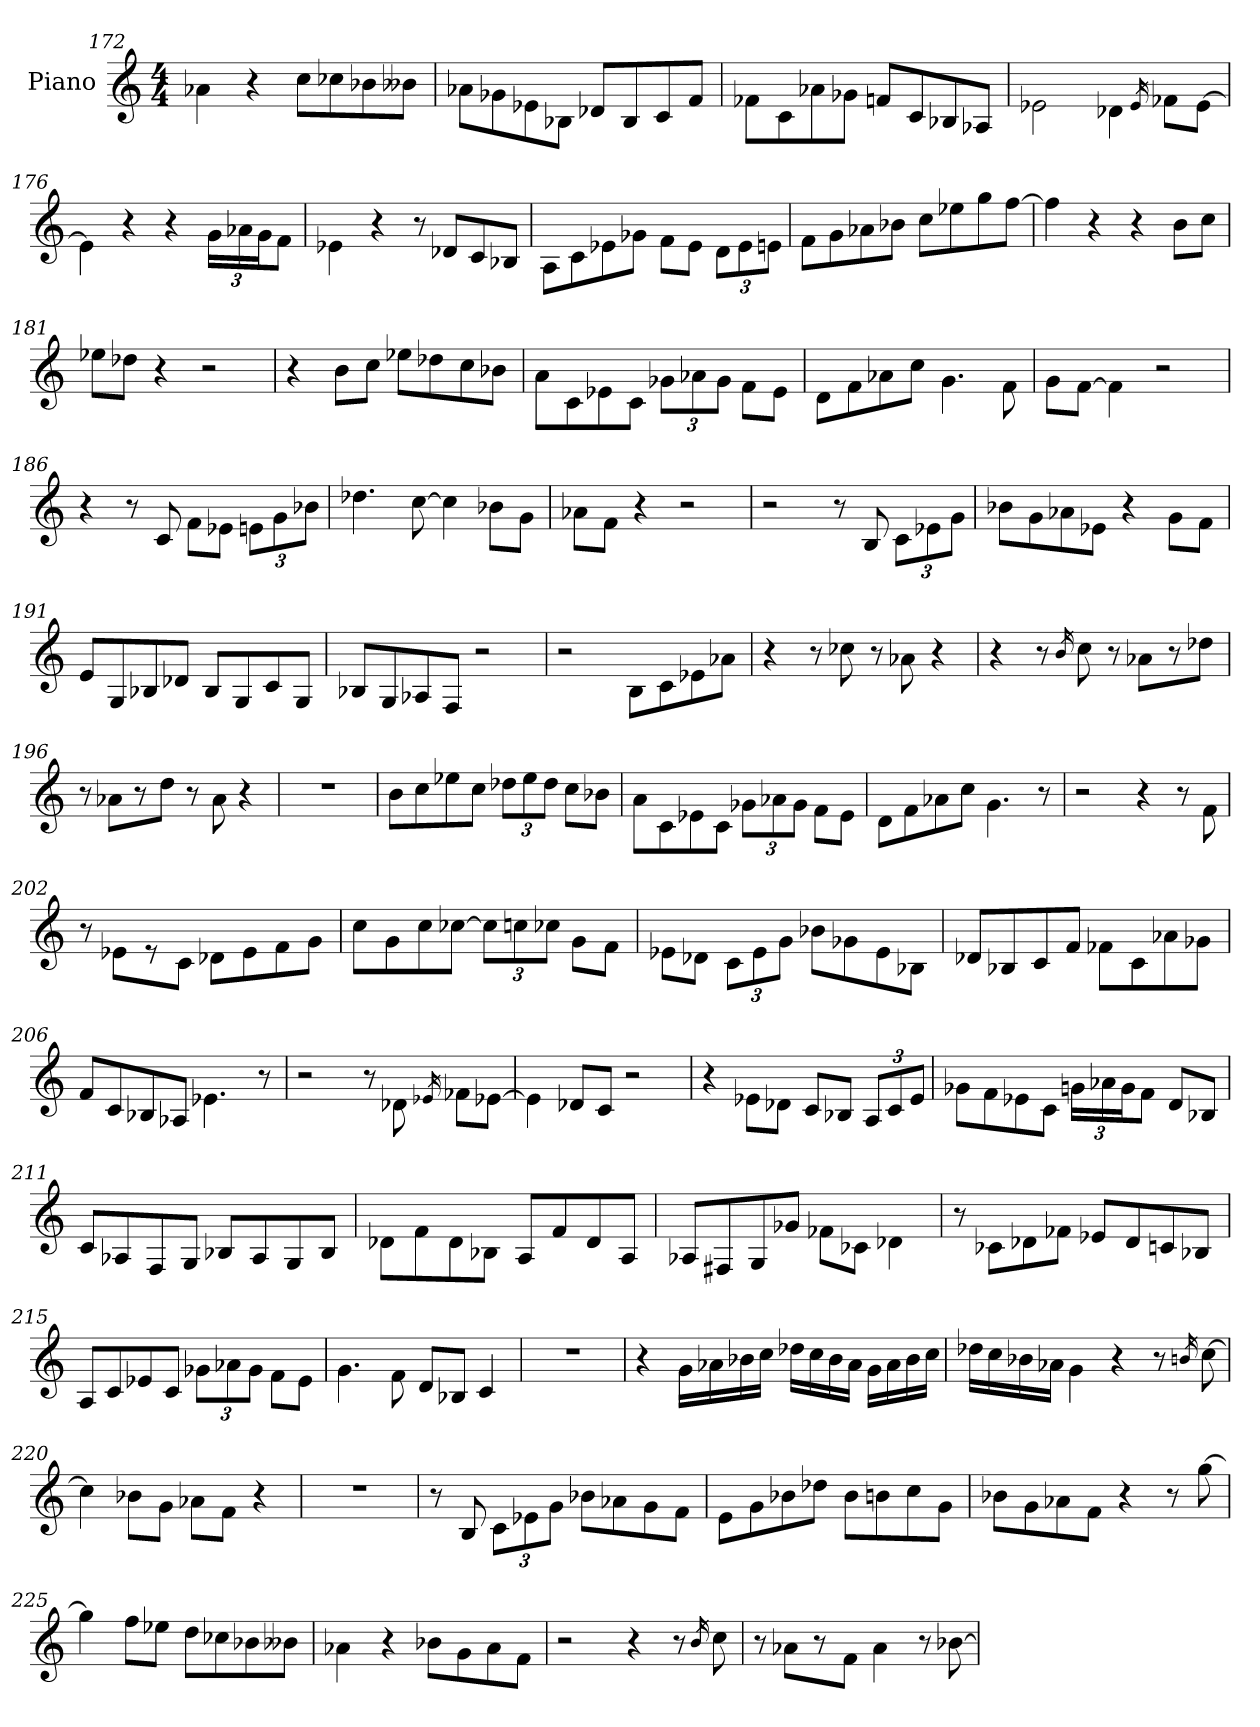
**kern
*part1
*staff1
*I"Piano
*I'Pno.
*clefG2
*k[]
*M4/4
=172
4a-X\
4r
8cc\L
8cc-X\
8b-X\
8b--X\J
!!LO:LB:g=z
=173
8a-X\L
8g-X\
8e-X\
8B-X\J
8d-X/L
8B-/
8c/
8f/J
=174
8f-X\L
8c\
8a-X\
8g-X\J
8fn/L
8c/
8B-X/
8A-X/J
=175
2e-X\
4d-X\
16qe-/
8f-X\L
[8e-\J
=176
4e-\]
4r
4r
*Xbrackettup
24g\LL
24a-X\
24g\J
8f\J
=177
4e-X\
4r
8r
8d-X/L
8c/
8B-X/J
!!LO:LB:g=z
=178
8A\L
8c\
8e-X\
8g-X\J
8f\L
8e-\J
12d\L
12e-\
12en\J
=179
8f\L
8g\
8a-X\
8b-X\J
8cc\L
8ee-X\
8gg\
[8ff\J
=180
4ff\]
4r
4r
8b\L
8cc\J
=181
8ee-X\L
8dd-X\J
4r
2r
=182
4r
8b\L
8cc\J
8ee-X\L
8dd-X\
8cc\
8b-X\J
!!LO:LB:g=z
=183
8a\L
8c\
8e-X\
8c\J
12g-X\L
12a-X\
12g-\J
8f\L
8e-\J
=184
8d\L
8f\
8a-X\
8cc\J
4.g\
8f\
=185
8g\L
[8f\J
4f\]
2r
=186
4r
8r
8c/
8f\L
8e-X\J
12en\L
12g\
12b-X\J
=187
4.dd-X\
[8cc\
4cc\]
8b-X\L
8g\J
=188
8a-X\L
8f\J
4r
2r
!!LO:LB:g=z
=189
2r
8r
8B/
12c\L
12e-X\
12g\J
=190
8b-X\L
8g\
8a-X\
8e-X\J
4r
8g\L
8f\J
=191
8e/L
8G/
8B-X/
8d-X/J
8B-/L
8G/
8c/
8G/J
=192
8B-X/L
8G/
8A-X/
8F/J
2r
=193
2r
8B\L
8c\
8e-X\
8a-X\J
!!LO:LB:g=z
=194
4r
8r
8cc-X\
8r
8a-X\
4r
=195
4r
8r
16qb/
8cc\
8r
8a-X\L
8r
8dd-X\J
=196
8r
8a-X\L
8r
8dd\J
8r
8a-\
4r
=197
1r
=198
8b\L
8cc\
8ee-X\
8cc\J
12dd-X\L
12ee-\
12dd-\J
8cc\L
8b-X\J
!!LO:LB:g=z
=199
8a\L
8c\
8e-X\
8c\J
12g-X\L
12a-X\
12g-\J
8f\L
8e-\J
=200
8d\L
8f\
8a-X\
8cc\J
4.g\
8r
=201
2r
4r
8r
8f\
=202
8r
8e-X\L
8r
8c\J
8d-X\L
8e-\
8f\
8g\J
=203
8cc\L
8g\
8cc\
[8cc-X\J
12cc-\L]
12ccn\
12cc-X\J
8g\L
8f\J
!!LO:LB:g=z
=204
8e-X\L
8d-X\J
12c\L
12e-\
12g\J
8b-X\L
8g-X\
8e-\
8B-X\J
=205
8d-X/L
8B-X/
8c/
8f/J
8f-X\L
8c\
8a-X\
8g-X\J
=206
8f/L
8c/
8B-X/
8A-X/J
4.e-X\
8r
=207
2r
8r
8d-X\
16qe-X/
8f-X\L
[8e-\J
=208
4e-\]
8d-X/L
8c/J
2r
!!LO:LB:g=z
=209
4r
8e-X\L
8d-X\J
8c/L
8B-X/J
12A/L
12c/
12e-/J
=210
8g-X\L
8f\
8e-X\
8c\J
24gn\LL
24a-X\
24g\J
8f\J
8d/L
8B-X/J
=211
8c/L
8A-X/
8F/
8G/J
8B-X/L
8A-/
8G/
8B-/J
=212
8d-X\L
8f\
8d-\
8B-X\J
8A/L
8f/
8d-/
8A/J
!!LO:PB:g=z
=213
8A-X/L
8F#X/
8G/
8g-X/J
8f-X\L
8c-X\J
4d-X\
=214
8r
8c-X\L
8d-X\
8f-X\J
8e-X/L
8d-/
8cn/
8B-X/J
=215
8A/L
8c/
8e-X/
8c/J
12g-X\L
12a-X\
12g-\J
8f\L
8e-\J
=216
4.g\
8f\
8d/L
8B-X/J
4c/
=217
1r
!!LO:LB:g=z
=218
4r
16g\LL
16a-X\
16b-X\
16cc\JJ
16dd-X\LL
16cc\
16b-\
16a-\JJ
16g\LL
16a-\
16b-\
16cc\JJ
=219
16dd-X\LL
16cc\
16b-X\
16a-X\JJ
4g\
4r
8r
16qbn/
[8cc\
=220
4cc\]
8b-X\L
8g\J
8a-X\L
8f\J
4r
=221
1r
=222
8r
8B/
12c\L
12e-X\
12g\J
8b-X\L
8a-X\
8g\
8f\J
!!LO:LB:g=z
=223
8e\L
8g\
8b-X\
8dd-X\J
8b-\L
8bn\
8cc\
8g\J
=224
8b-X\L
8g\
8a-X\
8f\J
4r
8r
[8gg\
=225
4gg\]
8ff\L
8ee-X\J
8dd\L
8cc-X\
8b-X\
8b--X\J
=226
4a-X\
4r
8b-X\L
8g\
8a-\
8f\J
=227
2r
4r
8r
16qb/
8cc\
!!LO:LB:g=z
=228
8r
8a-X\L
8r
8f\J
4a-\
8r
[8b-X\
=
*-
